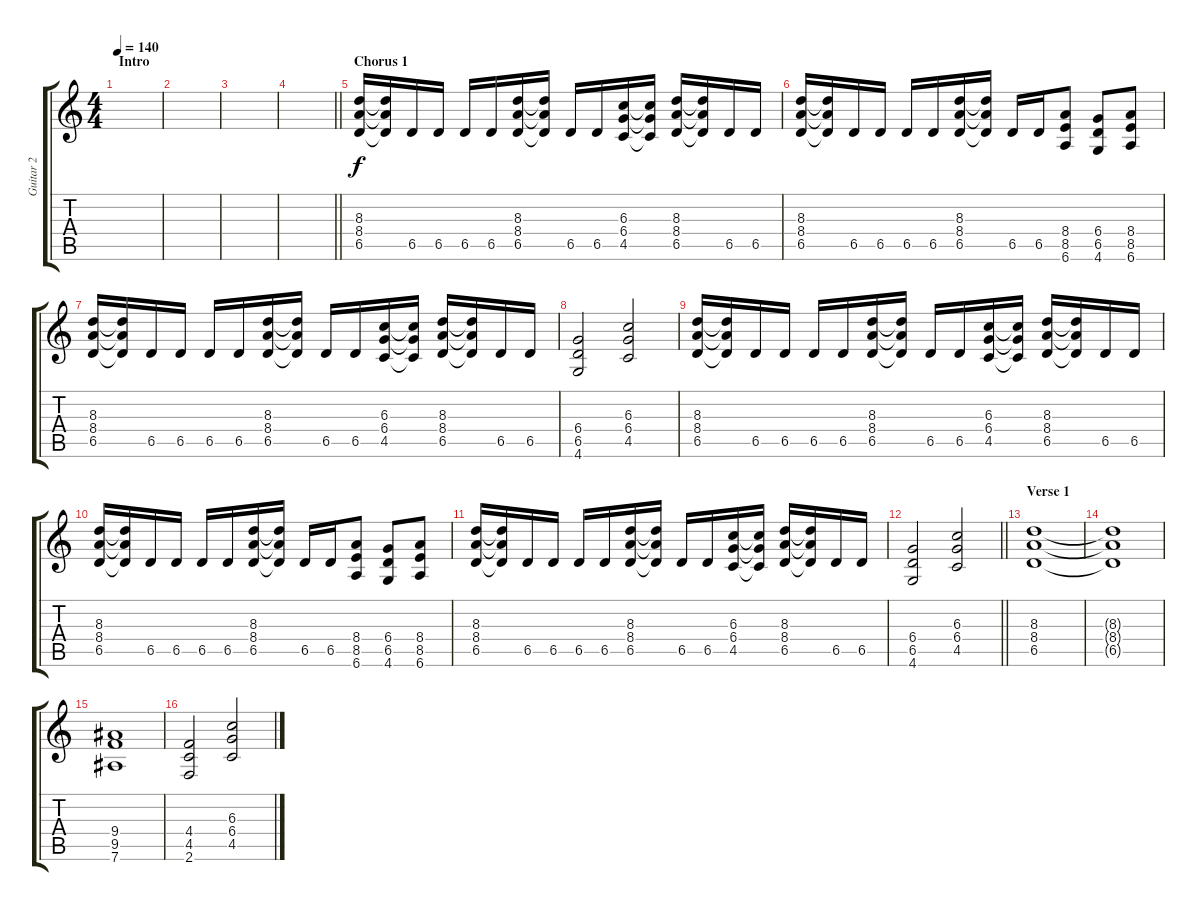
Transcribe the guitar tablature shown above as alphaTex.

\track ("Guitar 2" "Guitar 2") {instrument distortionguitar}
\staff {score tabs}
\tuning (Eb4 Bb3 Gb3 Db3 Ab2 Eb2) {hide}
\ts (4 4)
\section ("" "Intro")
\tempo 140
\clef g2
\ks c
|
|
|
\barLineRight lightlight
|
\section ("" "Chorus 1")
(8.3 8.4 6.5).16 (8.3{t} 8.4{t} 6.5{t}).16 6.5.16 6.5.16 6.5.16 6.5.16 (8.3 8.4 6.5).16 (8.3{t} 8.4{t} 6.5{t}).16 6.5.16 6.5.16 (6.3 6.4 4.5).16 (6.3{t} 6.4{t} 4.5{t}).16 (8.3 8.4 6.5).16 (8.3{t} 8.4{t} 6.5{t}).16 6.5.16 6.5.16 |
(8.3 8.4 6.5).16 (8.3{t} 8.4{t} 6.5{t}).16 6.5.16 6.5.16 6.5.16 6.5.16 (8.3 8.4 6.5).16 (8.3{t} 8.4{t} 6.5{t}).16 6.5.16 6.5.16 (8.4 8.5 6.6).8 (6.4 6.5 4.6).8 (8.4 8.5 6.6).8 |
(8.3 8.4 6.5).16 (8.3{t} 8.4{t} 6.5{t}).16 6.5.16 6.5.16 6.5.16 6.5.16 (8.3 8.4 6.5).16 (8.3{t} 8.4{t} 6.5{t}).16 6.5.16 6.5.16 (6.3 6.4 4.5).16 (6.3{t} 6.4{t} 4.5{t}).16 (8.3 8.4 6.5).16 (8.3{t} 8.4{t} 6.5{t}).16 6.5.16 6.5.16 |
(6.4 6.5 4.6).2 (6.3 6.4 4.5).2 |
(8.3 8.4 6.5).16 (8.3{t} 8.4{t} 6.5{t}).16 6.5.16 6.5.16 6.5.16 6.5.16 (8.3 8.4 6.5).16 (8.3{t} 8.4{t} 6.5{t}).16 6.5.16 6.5.16 (6.3 6.4 4.5).16 (6.3{t} 6.4{t} 4.5{t}).16 (8.3 8.4 6.5).16 (8.3{t} 8.4{t} 6.5{t}).16 6.5.16 6.5.16 |
(8.3 8.4 6.5).16 (8.3{t} 8.4{t} 6.5{t}).16 6.5.16 6.5.16 6.5.16 6.5.16 (8.3 8.4 6.5).16 (8.3{t} 8.4{t} 6.5{t}).16 6.5.16 6.5.16 (8.4 8.5 6.6).8 (6.4 6.5 4.6).8 (8.4 8.5 6.6).8 |
(8.3 8.4 6.5).16 (8.3{t} 8.4{t} 6.5{t}).16 6.5.16 6.5.16 6.5.16 6.5.16 (8.3 8.4 6.5).16 (8.3{t} 8.4{t} 6.5{t}).16 6.5.16 6.5.16 (6.3 6.4 4.5).16 (6.3{t} 6.4{t} 4.5{t}).16 (8.3 8.4 6.5).16 (8.3{t} 8.4{t} 6.5{t}).16 6.5.16 6.5.16 |
\barLineRight lightlight
(6.4 6.5 4.6).2 (6.3 6.4 4.5).2 |
\section ("" "Verse 1")
(8.3 8.4 6.5).1 |
(8.3{t} 8.4{t} 6.5{t}).1 |
(9.4 9.5 7.6).1 |
(4.4 4.5 2.6).2 (6.3 6.4 4.5).2
